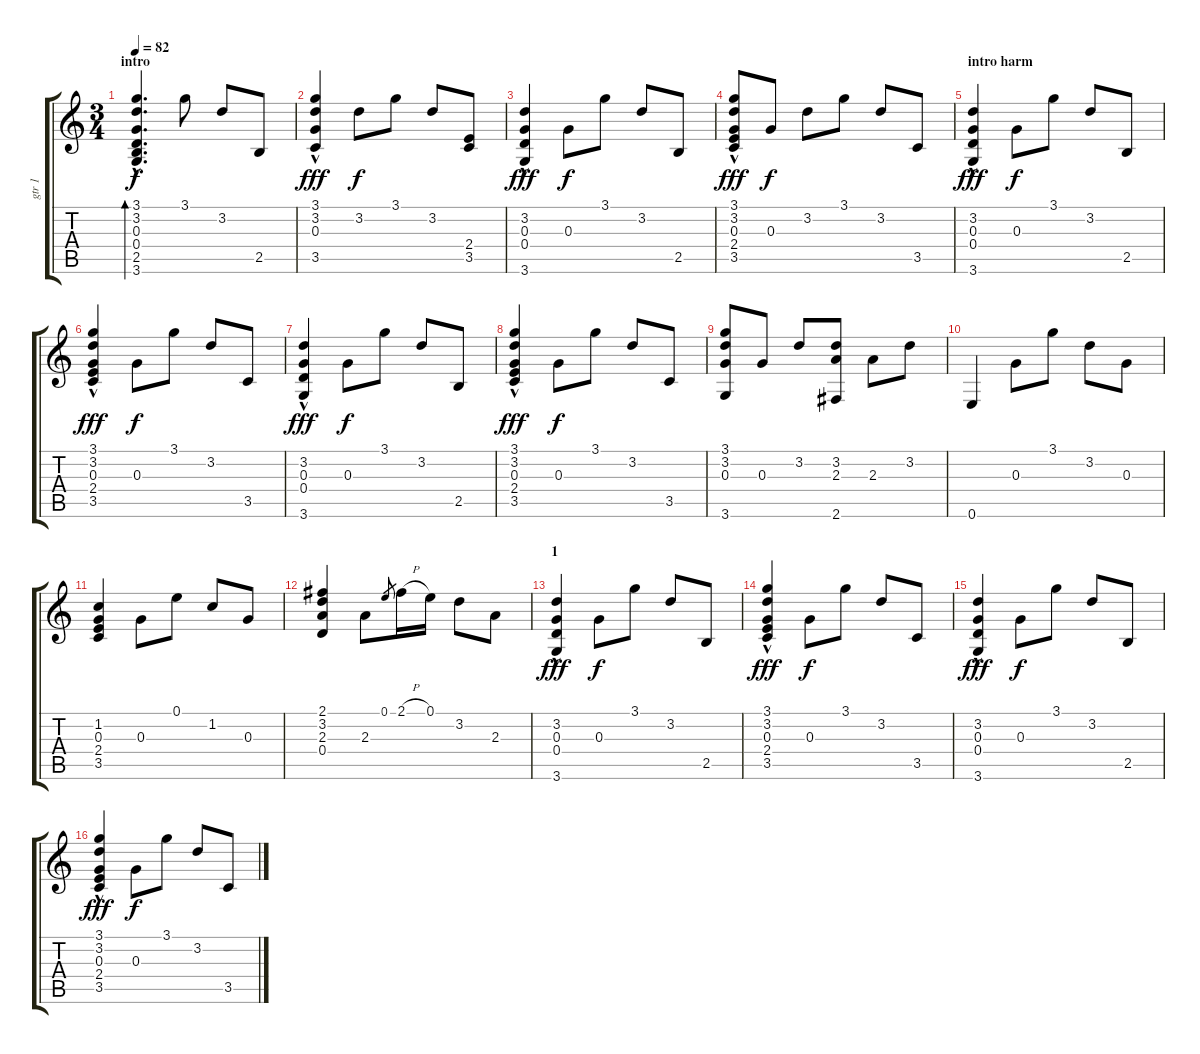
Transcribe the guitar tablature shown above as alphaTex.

\track ("gtr 1" "gtr 1") {instrument acousticguitarnylon}
\staff {score tabs}
\tuning (E4 B3 G3 D3 A2 E2) {hide}
\ts (3 4)
\section ("" "intro")
\tempo 82
\clef g2
\ks c
(3.1{hac} 3.2{hac} 0.3 0.4{hac} 2.5{hac} 3.6{hac}).4{d bd 240 dy f instrument acousticguitarnylon} 3.1.8 3.2.8 2.5.8 |
(3.1{hac} 3.2{hac} 0.3{hac} 3.5{hac}).4{dy fff} 3.2.8{dy f} 3.1.8 3.2.8 (2.4 3.5).8 |
(3.2{hac} 0.3{hac} 0.4{hac} 3.6{hac}).4{dy fff} 0.3.8{dy f} 3.1.8 3.2.8 2.5.8 |
(3.1{hac} 3.2{hac} 0.3{hac} 2.4{hac} 3.5{hac}).8{dy fff} 0.3.8{dy f} 3.2.8 3.1.8 3.2.8 3.5.8 |
\section ("" "intro harm")
(3.2{hac} 0.3{hac} 0.4{hac} 3.6{hac}).4{dy fff} 0.3.8{dy f} 3.1.8 3.2.8 2.5.8 |
(3.1{hac} 3.2{hac} 0.3{hac} 2.4{hac} 3.5{hac}).4{dy fff} 0.3.8{dy f} 3.1.8 3.2.8 3.5.8 |
(3.2{hac} 0.3{hac} 0.4{hac} 3.6{hac}).4{dy fff} 0.3.8{dy f} 3.1.8 3.2.8 2.5.8 |
(3.1{hac} 3.2{hac} 0.3{hac} 2.4{hac} 3.5{hac}).4{dy fff} 0.3.8{dy f} 3.1.8 3.2.8 3.5.8 |
(3.1 3.2 0.3 3.6).8 0.3.8 3.2.8 (3.2 2.3 2.6).8 2.3.8 3.2.8 |
0.6.4 0.3.8 3.1.8 3.2.8 0.3.8 |
(1.2 0.3 2.4 3.5).4 0.3.8 0.1.8 1.2.8 0.3.8 |
(2.1 3.2 2.3 0.4).4 2.3.8 0.1.8{gr} 2.1{h}.16 0.1.16 3.2.8 2.3.8 |
\section ("" "1 ")
(3.2{hac} 0.3{hac} 0.4{hac} 3.6{hac}).4{dy fff} 0.3.8{dy f} 3.1.8 3.2.8 2.5.8 |
(3.1{hac} 3.2{hac} 0.3{hac} 2.4{hac} 3.5{hac}).4{dy fff} 0.3.8{dy f} 3.1.8 3.2.8 3.5.8 |
(3.2{hac} 0.3{hac} 0.4{hac} 3.6{hac}).4{dy fff} 0.3.8{dy f} 3.1.8 3.2.8 2.5.8 |
(3.1{hac} 3.2{hac} 0.3{hac} 2.4{hac} 3.5{hac}).4{dy fff} 0.3.8{dy f} 3.1.8 3.2.8 3.5.8
